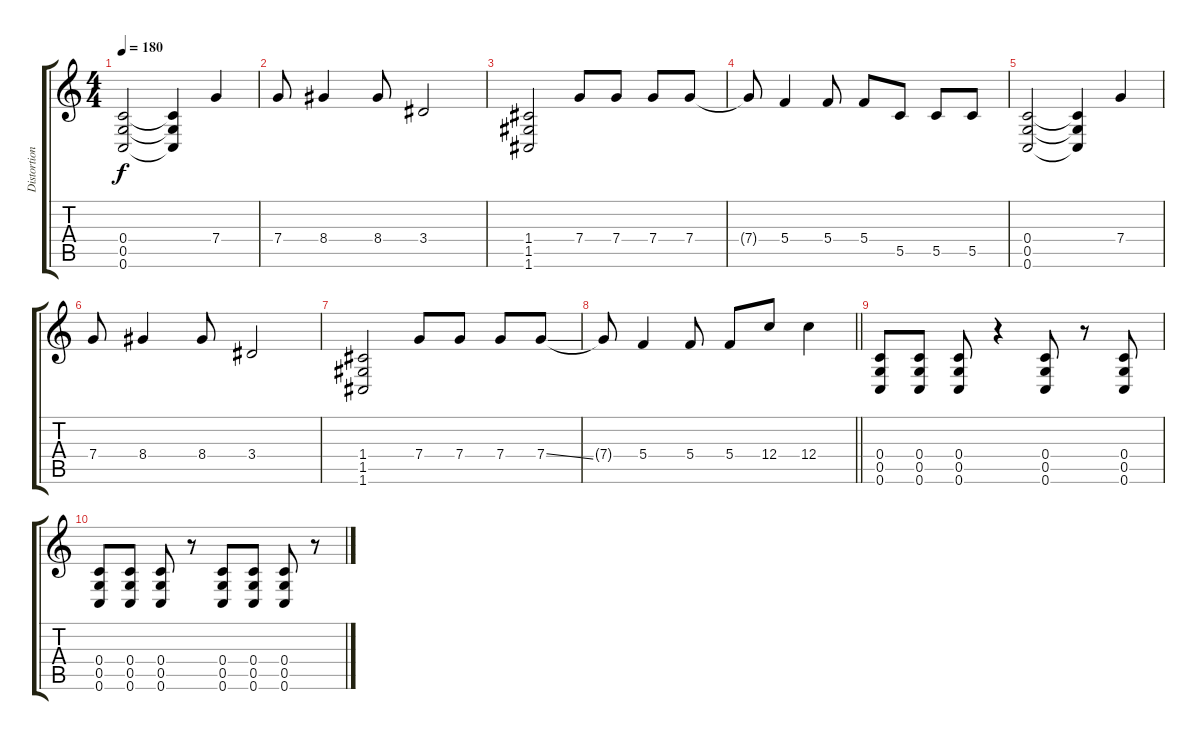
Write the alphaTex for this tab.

\track ("Distortion" "Distortion") {instrument distortionguitar}
\staff {score tabs}
\tuning (D4 A3 F3 C3 G2 C2) {hide}
\ts (4 4)
\tempo 180
\clef g2
\ks c
(0.4 0.5 0.6).2{dy f} (0.4{t} 0.5{t} 0.6{t}).4 7.4.4 |
7.4.8 8.4.4 8.4.8 3.4.2 |
(1.4 1.5 1.6).2 7.4.8 7.4.8 7.4.8 7.4.8 |
7.4{t}.8 5.4.4 5.4.8 5.4.8 5.5.8 5.5.8 5.5.8 |
(0.4 0.5 0.6).2 (0.4{t} 0.5{t} 0.6{t}).4 7.4.4 |
7.4.8 8.4.4 8.4.8 3.4.2 |
(1.4 1.5 1.6).2 7.4.8 7.4.8 7.4.8 7.4{ss}.8 |
\barLineRight lightlight
7.4{t}.8 5.4.4 5.4.8 5.4.8 12.4.8 12.4.4 |
(0.4 0.5 0.6).8 (0.4 0.5 0.6).8 (0.4 0.5 0.6).8 r.4 (0.4 0.5 0.6).8 r.8 (0.4 0.5 0.6).8 |
(0.4 0.5 0.6).8 (0.4 0.5 0.6).8 (0.4 0.5 0.6).8 r.8 (0.4 0.5 0.6).8 (0.4 0.5 0.6).8 (0.4 0.5 0.6).8 r.8
